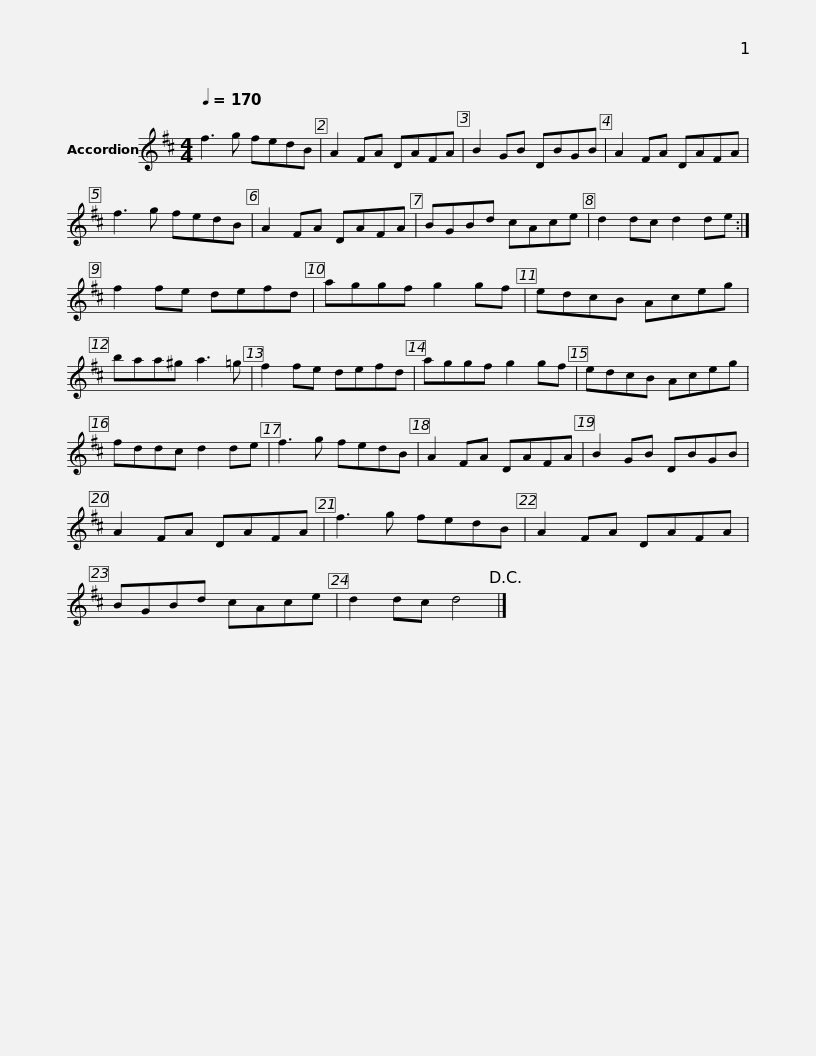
X:1
L:1/8
Q:1/4=170
M:4/4
I:linebreak $
K:D
V:1 treble
V:1
 f3 g fedB | A2 FA DAFA | B2 GB DBGB | A2 FA DAFA |$ f3 g fedB | %5
 A2 FA DAFA | BGBd cAce | d2 dc d2 de :|$ f2 fe defd | aggf g2 gf | %10
 edcB Aceg | baa^g a3 =g |$ f2 fe defd | aggf g2 gf | edcB Aceg | %15
 fddc d2 de |$ f3 g fedB | A2 FA DAFA | B2 GB DBGB | A2 FA DAFA |$ %20
 f3 g fedB | A2 FA DAFA | BGBd cAce | d2 dc d4!D.C.! |] %24
